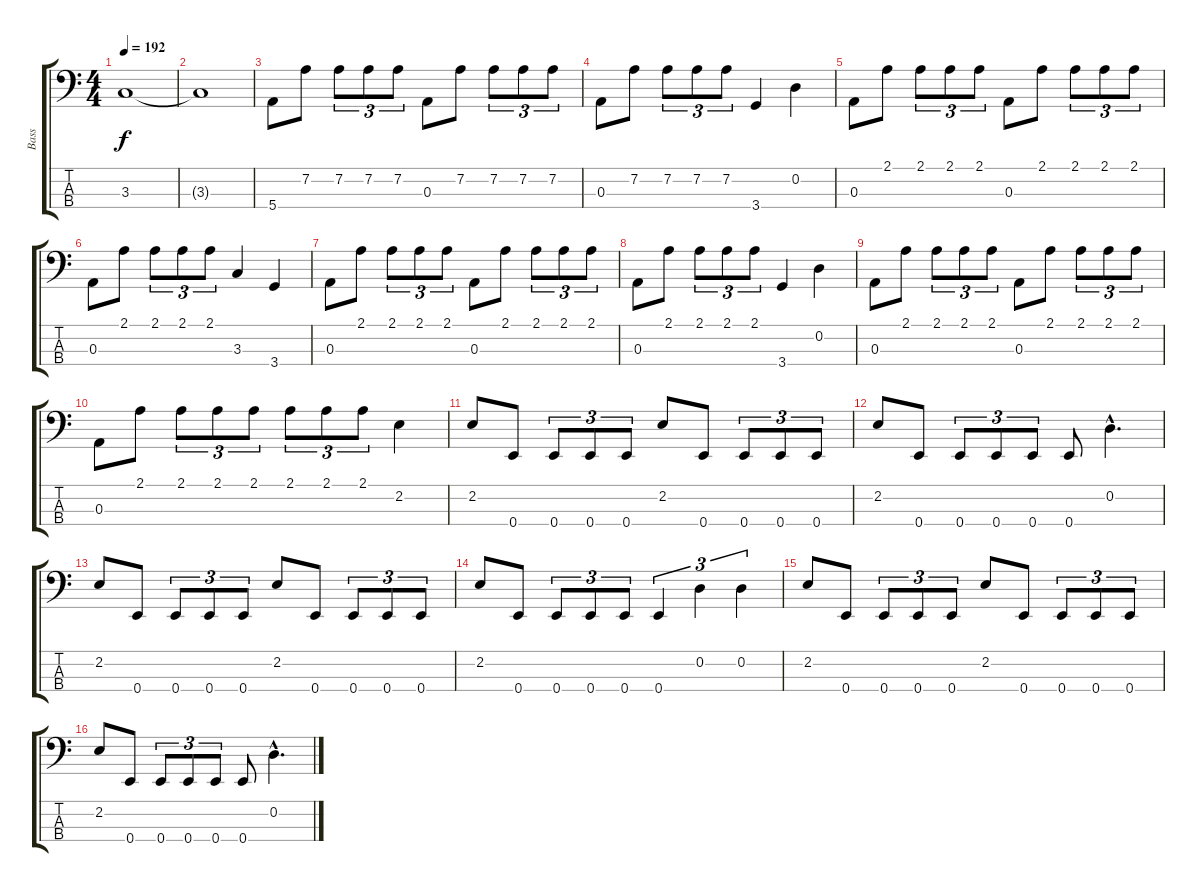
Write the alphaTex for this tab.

\track ("Bass" "Bass") {instrument electricbassfinger}
\staff {score tabs}
\tuning (G2 D2 A1 E1) {hide}
\ts (4 4)
\tempo 192
\clef f4
\ks c
3.3{t}.1{dy f} |
3.3{t}.1 |
5.4.8 7.2.8 7.2.8{tu (3 2)} 7.2.8{tu (3 2)} 7.2.8{tu (3 2)} 0.3.8 7.2.8 7.2.8{tu (3 2)} 7.2.8{tu (3 2)} 7.2.8{tu (3 2)} |
0.3.8 7.2.8 7.2.8{tu (3 2)} 7.2.8{tu (3 2)} 7.2.8{tu (3 2)} 3.4.4 0.2.4 |
0.3.8 2.1.8 2.1.8{tu (3 2)} 2.1.8{tu (3 2)} 2.1.8{tu (3 2)} 0.3.8 2.1.8 2.1.8{tu (3 2)} 2.1.8{tu (3 2)} 2.1.8{tu (3 2)} |
0.3.8 2.1.8 2.1.8{tu (3 2)} 2.1.8{tu (3 2)} 2.1.8{tu (3 2)} 3.3.4 3.4.4 |
0.3.8 2.1.8 2.1.8{tu (3 2)} 2.1.8{tu (3 2)} 2.1.8{tu (3 2)} 0.3.8 2.1.8 2.1.8{tu (3 2)} 2.1.8{tu (3 2)} 2.1.8{tu (3 2)} |
0.3.8 2.1.8 2.1.8{tu (3 2)} 2.1.8{tu (3 2)} 2.1.8{tu (3 2)} 3.4.4 0.2.4 |
0.3.8 2.1.8 2.1.8{tu (3 2)} 2.1.8{tu (3 2)} 2.1.8{tu (3 2)} 0.3.8 2.1.8 2.1.8{tu (3 2)} 2.1.8{tu (3 2)} 2.1.8{tu (3 2)} |
0.3.8 2.1.8 2.1.8{tu (3 2)} 2.1.8{tu (3 2)} 2.1.8{tu (3 2)} 2.1.8{tu (3 2)} 2.1.8{tu (3 2)} 2.1.8{tu (3 2)} 2.2.4 |
2.2.8 0.4.8 0.4.8{tu (3 2)} 0.4.8{tu (3 2)} 0.4.8{tu (3 2)} 2.2.8 0.4.8 0.4.8{tu (3 2)} 0.4.8{tu (3 2)} 0.4.8{tu (3 2)} |
2.2.8 0.4.8 0.4.8{tu (3 2)} 0.4.8{tu (3 2)} 0.4.8{tu (3 2)} 0.4.8 0.2{hac}.4{d} |
2.2.8 0.4.8 0.4.8{tu (3 2)} 0.4.8{tu (3 2)} 0.4.8{tu (3 2)} 2.2.8 0.4.8 0.4.8{tu (3 2)} 0.4.8{tu (3 2)} 0.4.8{tu (3 2)} |
2.2.8 0.4.8 0.4.8{tu (3 2)} 0.4.8{tu (3 2)} 0.4.8{tu (3 2)} 0.4.4{tu (3 2)} 0.2.4{tu (3 2)} 0.2.4{tu (3 2)} |
2.2.8 0.4.8 0.4.8{tu (3 2)} 0.4.8{tu (3 2)} 0.4.8{tu (3 2)} 2.2.8 0.4.8 0.4.8{tu (3 2)} 0.4.8{tu (3 2)} 0.4.8{tu (3 2)} |
2.2.8 0.4.8 0.4.8{tu (3 2)} 0.4.8{tu (3 2)} 0.4.8{tu (3 2)} 0.4.8 0.2{hac}.4{d}
